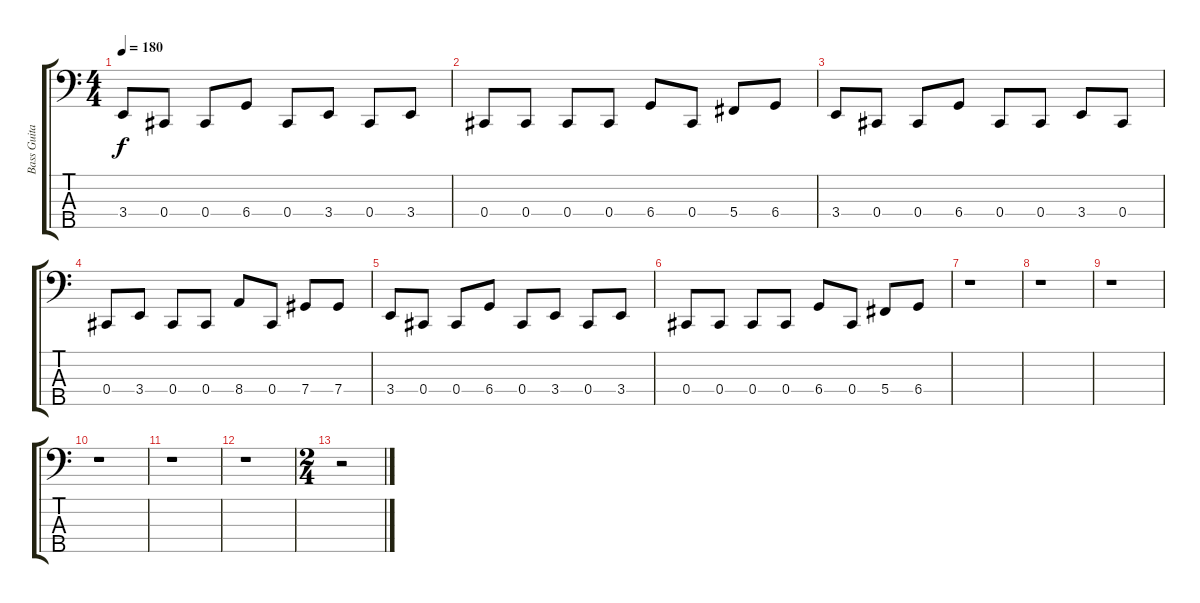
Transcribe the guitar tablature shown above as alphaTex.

\track ("Bass Guitar" "Bass Guita") {instrument electricbasspick}
\staff {score tabs}
\tuning (Gb2 Db2 Ab1 Db1 Bb0) {hide}
\ts (4 4)
\tempo 180
\clef f4
\ks c
3.4.8{dy f} 0.4.8 0.4.8 6.4.8 0.4.8 3.4.8 0.4.8 3.4.8 |
0.4.8 0.4.8 0.4.8 0.4.8 6.4.8 0.4.8 5.4.8 6.4.8 |
3.4.8 0.4.8 0.4.8 6.4.8 0.4.8 0.4.8 3.4.8 0.4.8 |
0.4.8 3.4.8 0.4.8 0.4.8 8.4.8 0.4.8 7.4.8 7.4.8 |
3.4.8 0.4.8 0.4.8 6.4.8 0.4.8 3.4.8 0.4.8 3.4.8 |
0.4.8 0.4.8 0.4.8 0.4.8 6.4.8 0.4.8 5.4.8 6.4.8 |
r.1 |
r.1 |
r.1 |
r.1 |
r.1 |
r.1 |
\ts (2 4)
r.2
